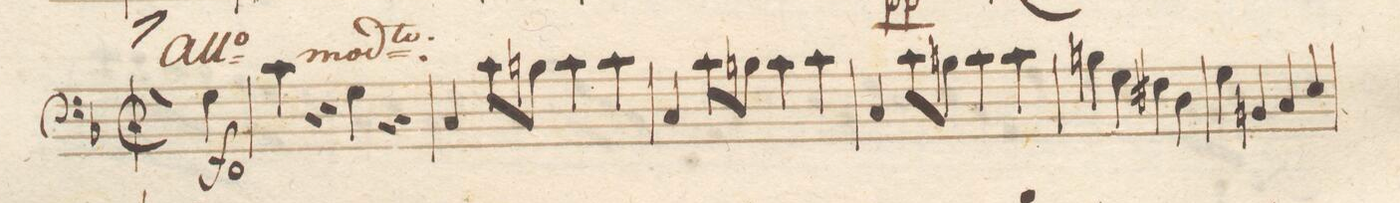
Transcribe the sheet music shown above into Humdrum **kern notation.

**kern	**dynam
*I"Basʃo e Violoncello	*
*clefF4	*
*k[b-]	*
*met(c|)	*
*M2/2	*
4G\	f
=52	=52
4c\	.
4r	.
4G\	.
4r	.
=53	=53
4C/	.
8c\L	.
8Bn\J	.
4c\	.
4c\	.
=54	=54
4C/	.
8c\L	.
8Bn\J	.
4c\	.
4c\	.
=55	=55
4C/	.
8c\L	.
8Bn\J	.
4c\	.
4c\	.
=56	=56
4Bn\	.
4G\	.
4F#X\	.
4D\	.
=57	=57
4G\	.
4BBn/	.
4C/	.
4E/	.
=58	=58
*-	*-
